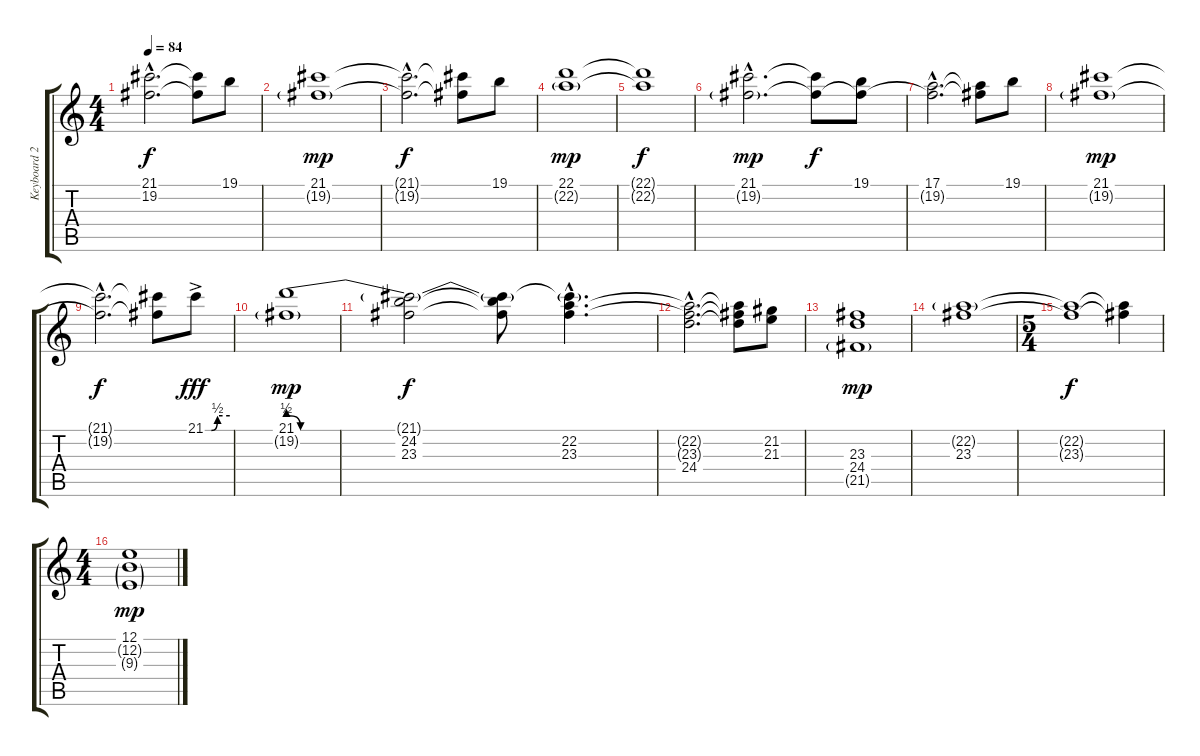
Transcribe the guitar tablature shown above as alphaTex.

\track ("Keyboard 2" "Keyboard 2") {instrument stringensemble1}
\staff {score tabs}
\tuning (E4 B3 G3 D3 A2 E2) {hide}
\ts (4 4)
\tempo 84
\clef g2
\ks c
(21.1{hac t} 19.2{hac t}).2{d dy f} (21.1{t} 19.2{t}).8 19.1.8 |
(21.1 19.2{g}).1{dy mp} |
(21.1{hac t} 19.2{hac t}).2{d dy f} (21.1{t} 19.2{t}).8 19.1.8 |
(22.1 22.2{g}).1{dy mp} |
(22.1{t} 22.2{t}).1{dy f} |
(21.1{hac} 19.2{g hac}).2{d dy mp} (21.1{t} 19.2{t}).8{dy f} (19.1 19.2{t}).8 |
(17.1{hac} 19.2{hac t}).2{d} (17.1{t} 19.2{t}).8 19.1.8 |
(21.1 19.2{g}).1{dy mp} |
(21.1{hac t} 19.2{hac t}).2{d dy f} (21.1{t} 19.2{t}).8 21.1{be (custom 0 0 15 0 30 2 60 2) ac}.8{dy fff} |
(21.1{be (custom 0 2 2 0 4 0 20 0 40 0 60 0)} 19.2{g}).1{dy mp} |
(21.1{t} 24.2 23.3).2{dy f volume 6} (21.1{t} 24.2{t} 23.3{t}).8 (21.1{hac t} 22.2{hac} 23.3{hac}).4{d volume 8} |
(22.2{hac t} 23.3{hac t} 24.4{hac}).2{d} (22.2{t} 23.3{t} 24.4{t}).8 (21.2 21.3).8 |
(23.3 24.4 21.5{g}).1{dy mp} |
(22.2{g} 23.3).1 |
\ts (5 4)
(22.2{t} 23.3{t}).1{dy f} (22.2{t} 23.3{t}).4 |
\ts (4 4)
(12.1 12.2{g} 9.3{g}).1{dy mp volume 1}
